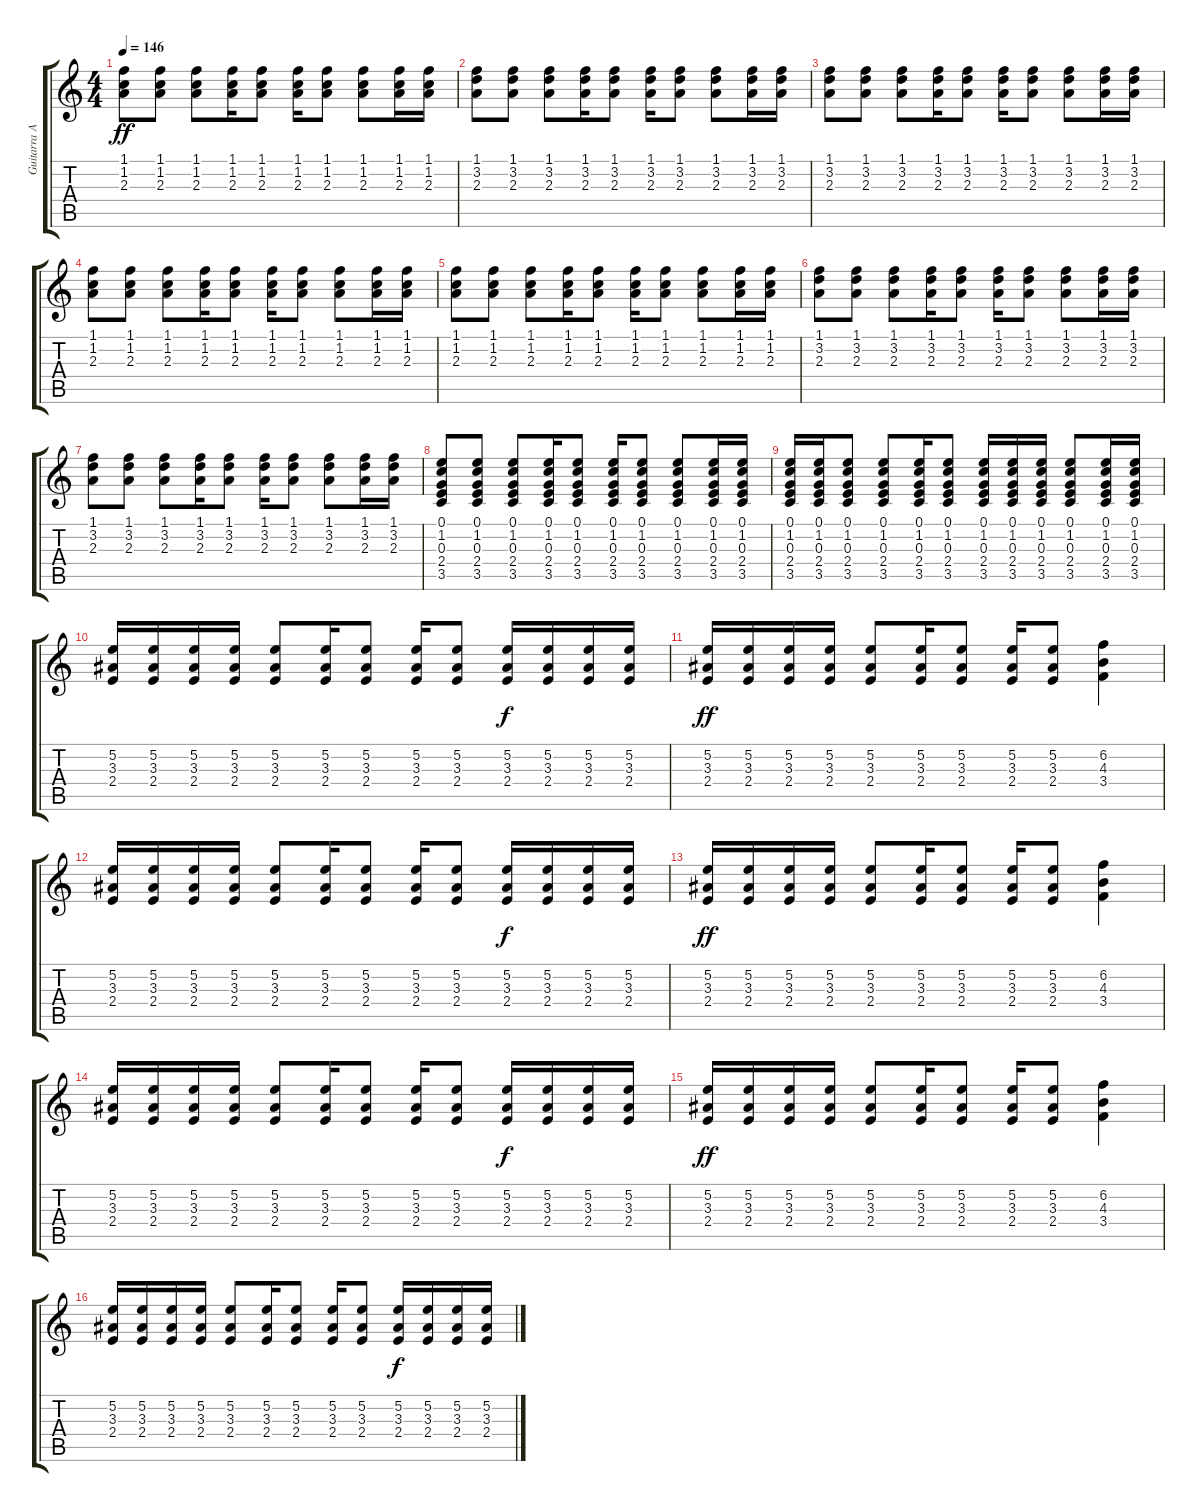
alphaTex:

\track ("Guitarra Acustica" "Guitarra A") {instrument acousticguitarsteel}
\staff {score tabs}
\tuning (E4 B3 G3 D3 A2 E2) {hide}
\ts (4 4)
\tempo 146
\clef g2
\ks c
(1.1 1.2 2.3).8{dy ff} (1.1 1.2 2.3).8 (1.1 1.2 2.3).8 (1.1 1.2 2.3).16 (1.1 1.2 2.3).8 (1.1 1.2 2.3).16 (1.1 1.2 2.3).8 (1.1 1.2 2.3).8 (1.1 1.2 2.3).16 (1.1 1.2 2.3).16 |
(1.1 3.2 2.3).8 (1.1 3.2 2.3).8 (1.1 3.2 2.3).8 (1.1 3.2 2.3).16 (1.1 3.2 2.3).8 (1.1 3.2 2.3).16 (1.1 3.2 2.3).8 (1.1 3.2 2.3).8 (1.1 3.2 2.3).16 (1.1 3.2 2.3).16 |
(1.1 3.2 2.3).8 (1.1 3.2 2.3).8 (1.1 3.2 2.3).8 (1.1 3.2 2.3).16 (1.1 3.2 2.3).8 (1.1 3.2 2.3).16 (1.1 3.2 2.3).8 (1.1 3.2 2.3).8 (1.1 3.2 2.3).16 (1.1 3.2 2.3).16 |
(1.1 1.2 2.3).8 (1.1 1.2 2.3).8 (1.1 1.2 2.3).8 (1.1 1.2 2.3).16 (1.1 1.2 2.3).8 (1.1 1.2 2.3).16 (1.1 1.2 2.3).8 (1.1 1.2 2.3).8 (1.1 1.2 2.3).16 (1.1 1.2 2.3).16 |
(1.1 1.2 2.3).8 (1.1 1.2 2.3).8 (1.1 1.2 2.3).8 (1.1 1.2 2.3).16 (1.1 1.2 2.3).8 (1.1 1.2 2.3).16 (1.1 1.2 2.3).8 (1.1 1.2 2.3).8 (1.1 1.2 2.3).16 (1.1 1.2 2.3).16 |
(1.1 3.2 2.3).8 (1.1 3.2 2.3).8 (1.1 3.2 2.3).8 (1.1 3.2 2.3).16 (1.1 3.2 2.3).8 (1.1 3.2 2.3).16 (1.1 3.2 2.3).8 (1.1 3.2 2.3).8 (1.1 3.2 2.3).16 (1.1 3.2 2.3).16 |
(1.1 3.2 2.3).8 (1.1 3.2 2.3).8 (1.1 3.2 2.3).8 (1.1 3.2 2.3).16 (1.1 3.2 2.3).8 (1.1 3.2 2.3).16 (1.1 3.2 2.3).8 (1.1 3.2 2.3).8 (1.1 3.2 2.3).16 (1.1 3.2 2.3).16 |
(0.1 1.2 0.3 2.4 3.5).8 (0.1 1.2 0.3 2.4 3.5).8 (0.1 1.2 0.3 2.4 3.5).8 (0.1 1.2 0.3 2.4 3.5).16 (0.1 1.2 0.3 2.4 3.5).8 (0.1 1.2 0.3 2.4 3.5).16 (0.1 1.2 0.3 2.4 3.5).8 (0.1 1.2 0.3 2.4 3.5).8 (0.1 1.2 0.3 2.4 3.5).16 (0.1 1.2 0.3 2.4 3.5).16 |
(0.1 1.2 0.3 2.4 3.5).16 (0.1 1.2 0.3 2.4 3.5).16 (0.1 1.2 0.3 2.4 3.5).8 (0.1 1.2 0.3 2.4 3.5).8 (0.1 1.2 0.3 2.4 3.5).16 (0.1 1.2 0.3 2.4 3.5).8 (0.1 1.2 0.3 2.4 3.5).16 (0.1 1.2 0.3 2.4 3.5).16 (0.1 1.2 0.3 2.4 3.5).16 (0.1 1.2 0.3 2.4 3.5).8 (0.1 1.2 0.3 2.4 3.5).16 (0.1 1.2 0.3 2.4 3.5).16 |
(5.2 3.3 2.4).16 (5.2 3.3 2.4).16 (5.2 3.3 2.4).16 (5.2 3.3 2.4).16 (5.2 3.3 2.4).8 (5.2 3.3 2.4).16 (5.2 3.3 2.4).8 (5.2 3.3 2.4).16 (5.2 3.3 2.4).8 (5.2 3.3 2.4).16{dy f} (5.2 3.3 2.4).16 (5.2 3.3 2.4).16 (5.2 3.3 2.4).16 |
(5.2 3.3 2.4).16{dy ff} (5.2 3.3 2.4).16 (5.2 3.3 2.4).16 (5.2 3.3 2.4).16 (5.2 3.3 2.4).8 (5.2 3.3 2.4).16 (5.2 3.3 2.4).8 (5.2 3.3 2.4).16 (5.2 3.3 2.4).8 (6.2 4.3 3.4).4 |
(5.2 3.3 2.4).16 (5.2 3.3 2.4).16 (5.2 3.3 2.4).16 (5.2 3.3 2.4).16 (5.2 3.3 2.4).8 (5.2 3.3 2.4).16 (5.2 3.3 2.4).8 (5.2 3.3 2.4).16 (5.2 3.3 2.4).8 (5.2 3.3 2.4).16{dy f} (5.2 3.3 2.4).16 (5.2 3.3 2.4).16 (5.2 3.3 2.4).16 |
(5.2 3.3 2.4).16{dy ff} (5.2 3.3 2.4).16 (5.2 3.3 2.4).16 (5.2 3.3 2.4).16 (5.2 3.3 2.4).8 (5.2 3.3 2.4).16 (5.2 3.3 2.4).8 (5.2 3.3 2.4).16 (5.2 3.3 2.4).8 (6.2 4.3 3.4).4 |
(5.2 3.3 2.4).16 (5.2 3.3 2.4).16 (5.2 3.3 2.4).16 (5.2 3.3 2.4).16 (5.2 3.3 2.4).8 (5.2 3.3 2.4).16 (5.2 3.3 2.4).8 (5.2 3.3 2.4).16 (5.2 3.3 2.4).8 (5.2 3.3 2.4).16{dy f} (5.2 3.3 2.4).16 (5.2 3.3 2.4).16 (5.2 3.3 2.4).16 |
(5.2 3.3 2.4).16{dy ff} (5.2 3.3 2.4).16 (5.2 3.3 2.4).16 (5.2 3.3 2.4).16 (5.2 3.3 2.4).8 (5.2 3.3 2.4).16 (5.2 3.3 2.4).8 (5.2 3.3 2.4).16 (5.2 3.3 2.4).8 (6.2 4.3 3.4).4 |
(5.2 3.3 2.4).16 (5.2 3.3 2.4).16 (5.2 3.3 2.4).16 (5.2 3.3 2.4).16 (5.2 3.3 2.4).8 (5.2 3.3 2.4).16 (5.2 3.3 2.4).8 (5.2 3.3 2.4).16 (5.2 3.3 2.4).8 (5.2 3.3 2.4).16{dy f} (5.2 3.3 2.4).16 (5.2 3.3 2.4).16 (5.2 3.3 2.4).16
